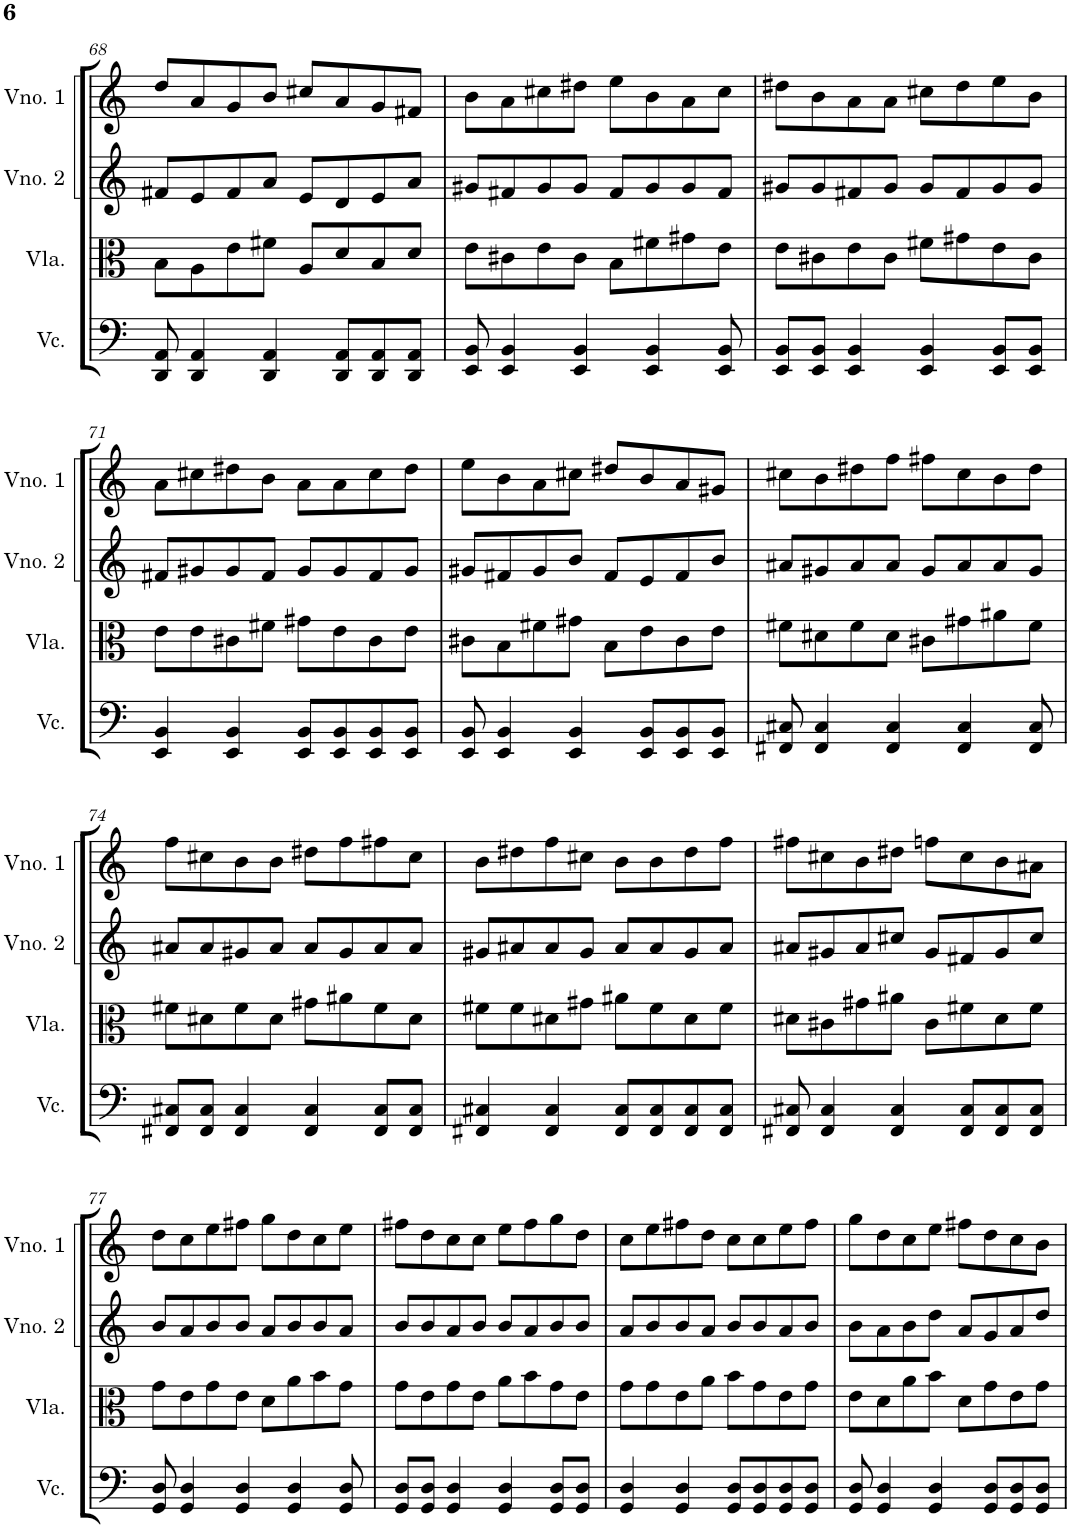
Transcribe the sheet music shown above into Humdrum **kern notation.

**kern	**kern	**kern	**kern
*part4	*part3	*part2	*part1
*staff4	*staff3	*staff2	*staff1
*I"Violoncelo	*I"Viola	*I"Violino 2	*I"Violino 1
*I'Vc.	*I'Vla.	*I'Vno. 2	*I'Vno. 1
!!LO:PB:g=z
*clefF4	*clefC3	*clefG2	*clefG2
*k[]	*k[]	*k[]	*k[]
*M4/4	*M4/4	*M4/4	*M4/4
=68	=68	=68	=68
8DD/ 8AA/	8B\L	8f#X/L	8dd/L
4DD/ 4AA/	8A\	8e/	8a/
.	8e\	8f#/	8g/
4DD/ 4AA/	8f#X\J	8a/J	8b/J
.	8A/L	8e/L	8cc#X/L
8DD/ 8AA/L	8d/	8d/	8a/
8DD/ 8AA/	8B/	8e/	8g/
8DD/ 8AA/J	8d/J	8a/J	8f#X/J
=69	=69	=69	=69
8EE/ 8BB/	8e\L	8g#X/L	8b\L
4EE/ 4BB/	8c#X\	8f#X/	8a\
.	8e\	8g#/	8cc#X\
4EE/ 4BB/	8c#\J	8g#/J	8dd#X\J
.	8B\L	8f#/L	8ee\L
4EE/ 4BB/	8f#X\	8g#/	8b\
.	8g#X\	8g#/	8a\
8EE/ 8BB/	8e\J	8f#/J	8cc#\J
=70	=70	=70	=70
8EE/ 8BB/L	8e\L	8g#X/L	8dd#X\L
8EE/ 8BB/J	8c#X\	8g#/	8b\
4EE/ 4BB/	8e\	8f#X/	8a\
.	8c#\J	8g#/J	8a\J
4EE/ 4BB/	8f#X\L	8g#/L	8cc#X\L
.	8g#X\	8f#/	8dd#\
8EE/ 8BB/L	8e\	8g#/	8ee\
8EE/ 8BB/J	8c#\J	8g#/J	8b\J
!!LO:LB:g=z
=71	=71	=71	=71
4EE/ 4BB/	8e\L	8f#X/L	8a\L
.	8e\	8g#X/	8cc#X\
4EE/ 4BB/	8c#X\	8g#/	8dd#X\
.	8f#X\J	8f#/J	8b\J
8EE/ 8BB/L	8g#X\L	8g#/L	8a\L
8EE/ 8BB/	8e\	8g#/	8a\
8EE/ 8BB/	8c#\	8f#/	8cc#\
8EE/ 8BB/J	8e\J	8g#/J	8dd#\J
=72	=72	=72	=72
8EE/ 8BB/	8c#X\L	8g#X/L	8ee\L
4EE/ 4BB/	8B\	8f#X/	8b\
.	8f#X\	8g#/	8a\
4EE/ 4BB/	8g#X\J	8b/J	8cc#X\J
.	8B\L	8f#/L	8dd#X/L
8EE/ 8BB/L	8e\	8e/	8b/
8EE/ 8BB/	8c#\	8f#/	8a/
8EE/ 8BB/J	8e\J	8b/J	8g#X/J
=73	=73	=73	=73
8FF#X/ 8C#X/	8f#X\L	8a#X/L	8cc#X\L
4FF#/ 4C#/	8d#X\	8g#X/	8b\
.	8f#\	8a#/	8dd#X\
4FF#/ 4C#/	8d#\J	8a#/J	8ff\J
.	8c#X\L	8g#/L	8ff#X\L
4FF#/ 4C#/	8g#X\	8a#/	8cc#\
.	8a#X\	8a#/	8b\
8FF#/ 8C#/	8f#\J	8g#/J	8dd#\J
!!LO:LB:g=z
=74	=74	=74	=74
8FF#X/ 8C#X/L	8f#X\L	8a#X/L	8ff\L
8FF#/ 8C#/J	8d#X\	8a#/	8cc#X\
4FF#/ 4C#/	8f#\	8g#X/	8b\
.	8d#\J	8a#/J	8b\J
4FF#/ 4C#/	8g#X\L	8a#/L	8dd#X\L
.	8a#X\	8g#/	8ff\
8FF#/ 8C#/L	8f#\	8a#/	8ff#X\
8FF#/ 8C#/J	8d#\J	8a#/J	8cc#\J
=75	=75	=75	=75
4FF#X/ 4C#X/	8f#X\L	8g#X/L	8b\L
.	8f#\	8a#X/	8dd#X\
4FF#/ 4C#/	8d#X\	8a#/	8ff\
.	8g#X\J	8g#/J	8cc#X\J
8FF#/ 8C#/L	8a#X\L	8a#/L	8b\L
8FF#/ 8C#/	8f#\	8a#/	8b\
8FF#/ 8C#/	8d#\	8g#/	8dd#\
8FF#/ 8C#/J	8f#\J	8a#/J	8ff\J
=76	=76	=76	=76
8FF#X/ 8C#X/	8d#X\L	8a#X/L	8ff#X\L
4FF#/ 4C#/	8c#X\	8g#X/	8cc#X\
.	8g#X\	8a#/	8b\
4FF#/ 4C#/	8a#X\J	8cc#X/J	8dd#X\J
.	8c#\L	8g#/L	8ffn\L
8FF#/ 8C#/L	8f#X\	8f#X/	8cc#\
8FF#/ 8C#/	8d#\	8g#/	8b\
8FF#/ 8C#/J	8f#\J	8cc#/J	8a#X\J
!!LO:LB:g=z
=77	=77	=77	=77
8GG/ 8D/	8g\L	8b/L	8dd\L
4GG/ 4D/	8e\	8a/	8cc\
.	8g\	8b/	8ee\
4GG/ 4D/	8e\J	8b/J	8ff#X\J
.	8d\L	8a/L	8gg\L
4GG/ 4D/	8a\	8b/	8dd\
.	8b\	8b/	8cc\
8GG/ 8D/	8g\J	8a/J	8ee\J
=78	=78	=78	=78
8GG/ 8D/L	8g\L	8b/L	8ff#X\L
8GG/ 8D/J	8e\	8b/	8dd\
4GG/ 4D/	8g\	8a/	8cc\
.	8e\J	8b/J	8cc\J
4GG/ 4D/	8a\L	8b/L	8ee\L
.	8b\	8a/	8ff#\
8GG/ 8D/L	8g\	8b/	8gg\
8GG/ 8D/J	8e\J	8b/J	8dd\J
=79	=79	=79	=79
4GG/ 4D/	8g\L	8a/L	8cc\L
.	8g\	8b/	8ee\
4GG/ 4D/	8e\	8b/	8ff#X\
.	8a\J	8a/J	8dd\J
8GG/ 8D/L	8b\L	8b/L	8cc\L
8GG/ 8D/	8g\	8b/	8cc\
8GG/ 8D/	8e\	8a/	8ee\
8GG/ 8D/J	8g\J	8b/J	8ff#\J
=80	=80	=80	=80
8GG/ 8D/	8e\L	8b\L	8gg\L
4GG/ 4D/	8d\	8a\	8dd\
.	8a\	8b\	8cc\
4GG/ 4D/	8b\J	8dd\J	8ee\J
.	8d\L	8a/L	8ff#X\L
8GG/ 8D/L	8g\	8g/	8dd\
8GG/ 8D/	8e\	8a/	8cc\
8GG/ 8D/J	8g\J	8dd/J	8b\J
=	=	=	=
*-	*-	*-	*-
